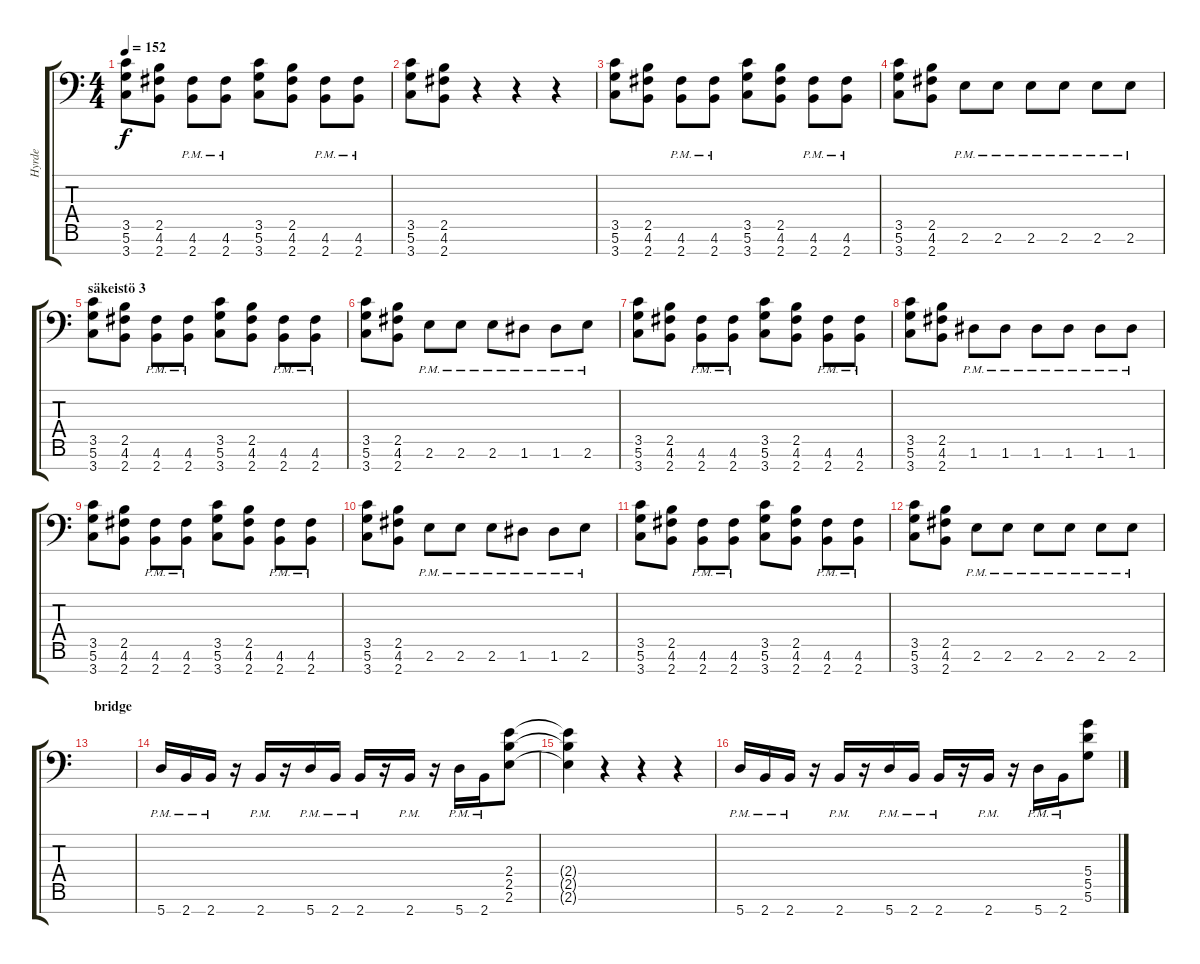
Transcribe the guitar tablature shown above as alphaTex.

\track ("Hyrde" "Hyrde") {instrument distortionguitar}
\staff {score tabs}
\tuning (E4 B3 G3 D3 A2 D2 A1) {hide}
\ts (4 4)
\tempo 152
\clef f4
\ks c
(3.5 5.6 3.7).8{dy f} (2.5 4.6 2.7).8 (4.6{pm} 2.7{pm}).8 (4.6{pm} 2.7{pm}).8 (3.5 5.6 3.7).8 (2.5 4.6 2.7).8 (4.6{pm} 2.7{pm}).8 (4.6{pm} 2.7{pm}).8 |
(3.5 5.6 3.7).8 (2.5 4.6 2.7).8 r.4 r.4 r.4 |
(3.5 5.6 3.7).8 (2.5 4.6 2.7).8 (4.6{pm} 2.7{pm}).8 (4.6{pm} 2.7{pm}).8 (3.5 5.6 3.7).8 (2.5 4.6 2.7).8 (4.6{pm} 2.7{pm}).8 (4.6{pm} 2.7{pm}).8 |
(3.5 5.6 3.7).8 (2.5 4.6 2.7).8 2.6{pm}.8 2.6{pm}.8 2.6{pm}.8 2.6{pm}.8 2.6{pm}.8 2.6{pm}.8 |
\section ("" "säkeistö 3")
(3.5 5.6 3.7).8 (2.5 4.6 2.7).8 (4.6{pm} 2.7{pm}).8 (4.6{pm} 2.7{pm}).8 (3.5 5.6 3.7).8 (2.5 4.6 2.7).8 (4.6{pm} 2.7{pm}).8 (4.6{pm} 2.7{pm}).8 |
(3.5 5.6 3.7).8 (2.5 4.6 2.7).8 2.6{pm}.8 2.6{pm}.8 2.6{pm}.8 1.6{pm}.8 1.6{pm}.8 2.6{pm}.8 |
(3.5 5.6 3.7).8 (2.5 4.6 2.7).8 (4.6{pm} 2.7{pm}).8 (4.6{pm} 2.7{pm}).8 (3.5 5.6 3.7).8 (2.5 4.6 2.7).8 (4.6{pm} 2.7{pm}).8 (4.6{pm} 2.7{pm}).8 |
(3.5 5.6 3.7).8 (2.5 4.6 2.7).8 1.6{pm}.8 1.6{pm}.8 1.6{pm}.8 1.6{pm}.8 1.6{pm}.8 1.6{pm}.8 |
(3.5 5.6 3.7).8 (2.5 4.6 2.7).8 (4.6{pm} 2.7{pm}).8 (4.6{pm} 2.7{pm}).8 (3.5 5.6 3.7).8 (2.5 4.6 2.7).8 (4.6{pm} 2.7{pm}).8 (4.6{pm} 2.7{pm}).8 |
(3.5 5.6 3.7).8 (2.5 4.6 2.7).8 2.6{pm}.8 2.6{pm}.8 2.6{pm}.8 1.6{pm}.8 1.6{pm}.8 2.6{pm}.8 |
(3.5 5.6 3.7).8 (2.5 4.6 2.7).8 (4.6{pm} 2.7{pm}).8 (4.6{pm} 2.7{pm}).8 (3.5 5.6 3.7).8 (2.5 4.6 2.7).8 (4.6{pm} 2.7{pm}).8 (4.6{pm} 2.7{pm}).8 |
(3.5 5.6 3.7).8 (2.5 4.6 2.7).8 2.6{pm}.8 2.6{pm}.8 2.6{pm}.8 2.6{pm}.8 2.6{pm}.8 2.6{pm}.8 |
\section ("" "bridge")
|
5.7{pm}.16 2.7{pm}.16 2.7{pm}.16 r.16 2.7{pm}.16 r.16 5.7{pm}.16 2.7{pm}.16 2.7{pm}.16 r.16 2.7{pm}.16 r.16 5.7{pm}.16 2.7{pm}.16 (2.4 2.5 2.6).8 |
(2.4{t} 2.5{t} 2.6{t}).4 r.4 r.4 r.4 |
5.7{pm}.16 2.7{pm}.16 2.7{pm}.16 r.16 2.7{pm}.16 r.16 5.7{pm}.16 2.7{pm}.16 2.7{pm}.16 r.16 2.7{pm}.16 r.16 5.7{pm}.16 2.7{pm}.16 (5.4 5.5 5.6).8
